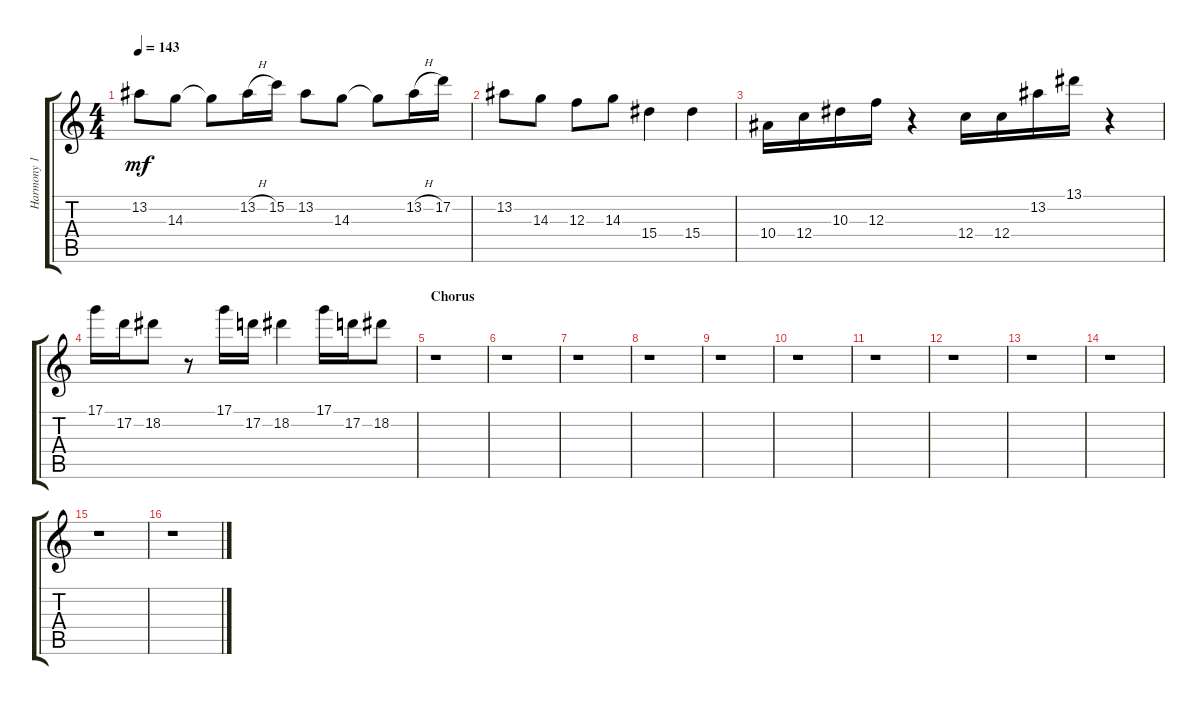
\track ("Harmony 1" "Harmony 1") {instrument overdrivenguitar}
\staff {score tabs}
\tuning (D4 A3 F3 C3 G2 C2) {hide}
\ts (4 4)
\tempo 143
\clef g2
\ks aminor
13.2.8{dy mf} 14.3.8 14.3{t}.8 13.2{h}.16 15.2.16 13.2.8 14.3.8 14.3{t}.8 13.2{h}.16 17.2.16 |
13.2.8 14.3.8 12.3.8 14.3.8 15.4.4 15.4.4 |
10.4.16 12.4.16 10.3.16 12.3.16 r.4 12.4.16 12.4.16 13.2.16 13.1.16 r.4 |
17.1.16 17.2.16 18.2.8 r.8 17.1.16 17.2.16 18.2.4 17.1.16 17.2.16 18.2.8 |
\section ("" "Chorus")
r.1 |
r.1 |
r.1 |
r.1 |
r.1 |
r.1 |
r.1 |
r.1 |
r.1 |
r.1 |
r.1 |
r.1
